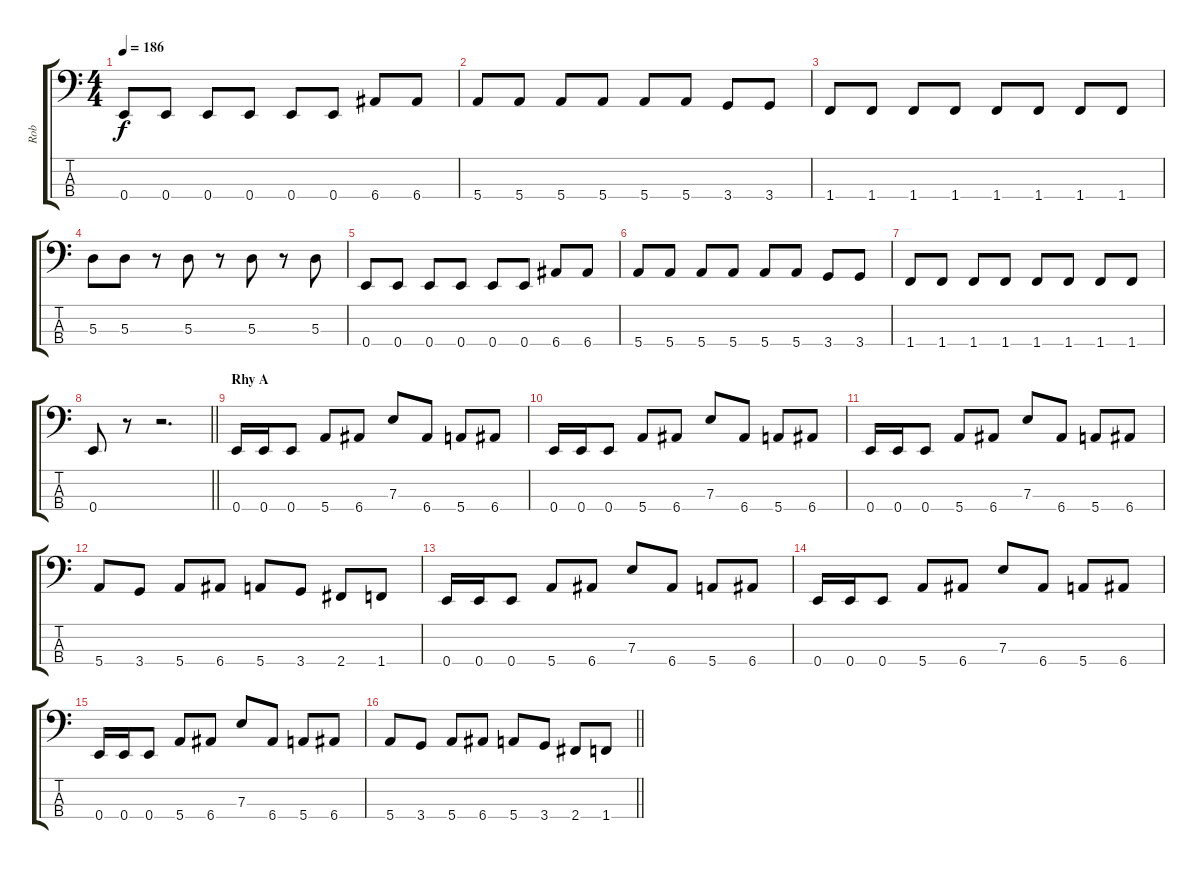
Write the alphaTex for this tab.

\track ("Rob" "Rob") {instrument electricbassfinger}
\staff {score tabs}
\tuning (G2 D2 A1 E1) {hide}
\ts (4 4)
\tempo 186
\clef f4
\ks c
0.4.8{dy f} 0.4.8 0.4.8 0.4.8 0.4.8 0.4.8 6.4.8 6.4.8 |
5.4.8 5.4.8 5.4.8 5.4.8 5.4.8 5.4.8 3.4.8 3.4.8 |
1.4.8 1.4.8 1.4.8 1.4.8 1.4.8 1.4.8 1.4.8 1.4.8 |
5.3.8 5.3.8 r.8 5.3.8 r.8 5.3.8 r.8 5.3.8 |
0.4.8 0.4.8 0.4.8 0.4.8 0.4.8 0.4.8 6.4.8 6.4.8 |
5.4.8 5.4.8 5.4.8 5.4.8 5.4.8 5.4.8 3.4.8 3.4.8 |
1.4.8 1.4.8 1.4.8 1.4.8 1.4.8 1.4.8 1.4.8 1.4.8 |
\barLineRight lightlight
0.4.8 r.8 r.2{d} |
\section ("" "Rhy A")
0.4.16 0.4.16 0.4.8 5.4.8 6.4.8 7.3.8 6.4.8 5.4.8 6.4.8 |
0.4.16 0.4.16 0.4.8 5.4.8 6.4.8 7.3.8 6.4.8 5.4.8 6.4.8 |
0.4.16 0.4.16 0.4.8 5.4.8 6.4.8 7.3.8 6.4.8 5.4.8 6.4.8 |
5.4.8 3.4.8 5.4.8 6.4.8 5.4.8 3.4.8 2.4.8 1.4.8 |
0.4.16 0.4.16 0.4.8 5.4.8 6.4.8 7.3.8 6.4.8 5.4.8 6.4.8 |
0.4.16 0.4.16 0.4.8 5.4.8 6.4.8 7.3.8 6.4.8 5.4.8 6.4.8 |
0.4.16 0.4.16 0.4.8 5.4.8 6.4.8 7.3.8 6.4.8 5.4.8 6.4.8 |
\barLineRight lightlight
5.4.8 3.4.8 5.4.8 6.4.8 5.4.8 3.4.8 2.4.8 1.4.8
